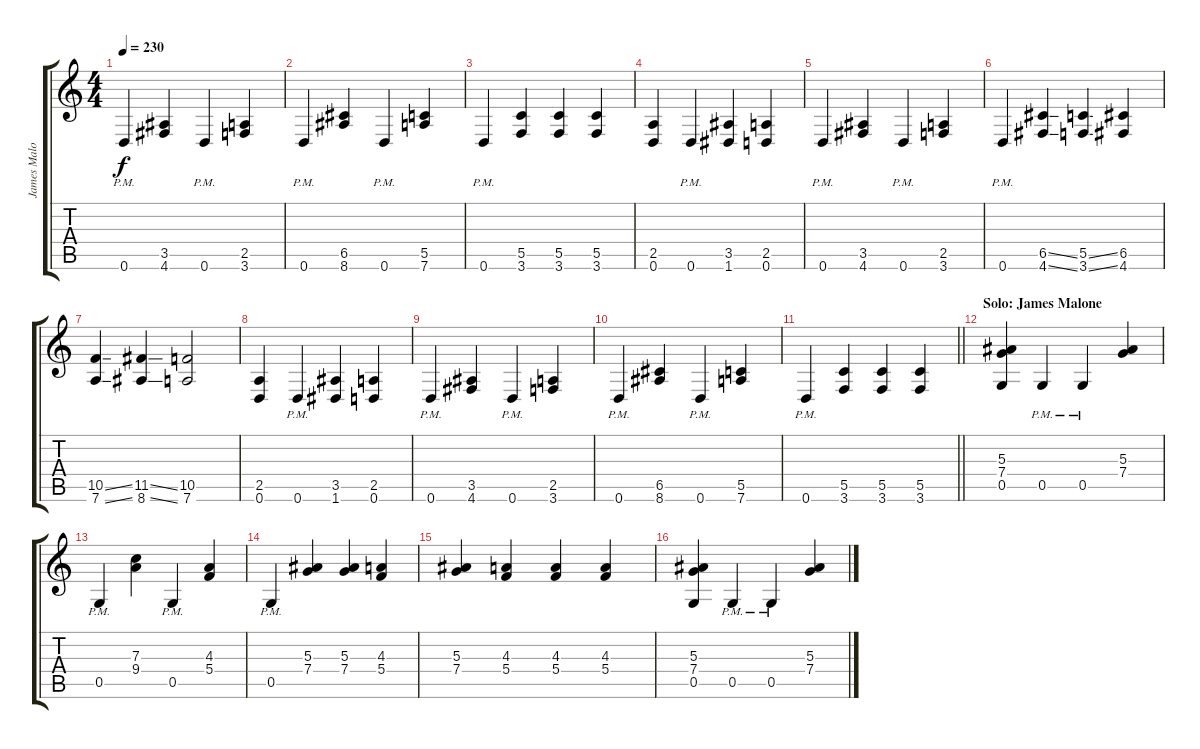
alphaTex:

\track ("James Malone Rhythm" "James Malo") {instrument distortionguitar}
\staff {score tabs}
\tuning (D4 A3 F3 C3 G2 D2) {hide}
\ts (4 4)
\tempo 230
\clef g2
\ks c
0.6{pm}.4{dy f} (3.5 4.6).4 0.6{pm}.4 (2.5 3.6).4 |
0.6{pm}.4 (6.5 8.6).4 0.6{pm}.4 (5.5 7.6).4 |
0.6{pm}.4 (5.5 3.6).4 (5.5 3.6).4 (5.5 3.6).4 |
(2.5 0.6).4 0.6{pm}.4 (3.5 1.6).4 (2.5 0.6).4 |
0.6{pm}.4 (3.5 4.6).4 0.6{pm}.4 (2.5 3.6).4 |
0.6{pm}.4 (6.5{ss} 4.6{ss}).4 (5.5{ss} 3.6{ss}).4 (6.5 4.6).4 |
(10.5{ss} 7.6{ss}).4 (11.5{ss} 8.6{ss}).4 (10.5 7.6).2 |
(2.5 0.6).4 0.6{pm}.4 (3.5 1.6).4 (2.5 0.6).4 |
0.6{pm}.4 (3.5 4.6).4 0.6{pm}.4 (2.5 3.6).4 |
0.6{pm}.4 (6.5 8.6).4 0.6{pm}.4 (5.5 7.6).4 |
\barLineRight lightlight
0.6{pm}.4 (5.5 3.6).4 (5.5 3.6).4 (5.5 3.6).4 |
\section ("" "Solo: James Malone")
(5.3 7.4 0.5).4 0.5{pm}.4 0.5{pm}.4 (5.3 7.4).4 |
0.5{pm}.4 (7.3 9.4).4 0.5{pm}.4 (4.3 5.4).4 |
0.5{pm}.4 (5.3 7.4).4 (5.3 7.4).4 (4.3 5.4).4 |
(5.3 7.4).4 (4.3 5.4).4 (4.3 5.4).4 (4.3 5.4).4 |
(5.3 7.4 0.5).4 0.5{pm}.4 0.5{pm}.4 (5.3 7.4).4
